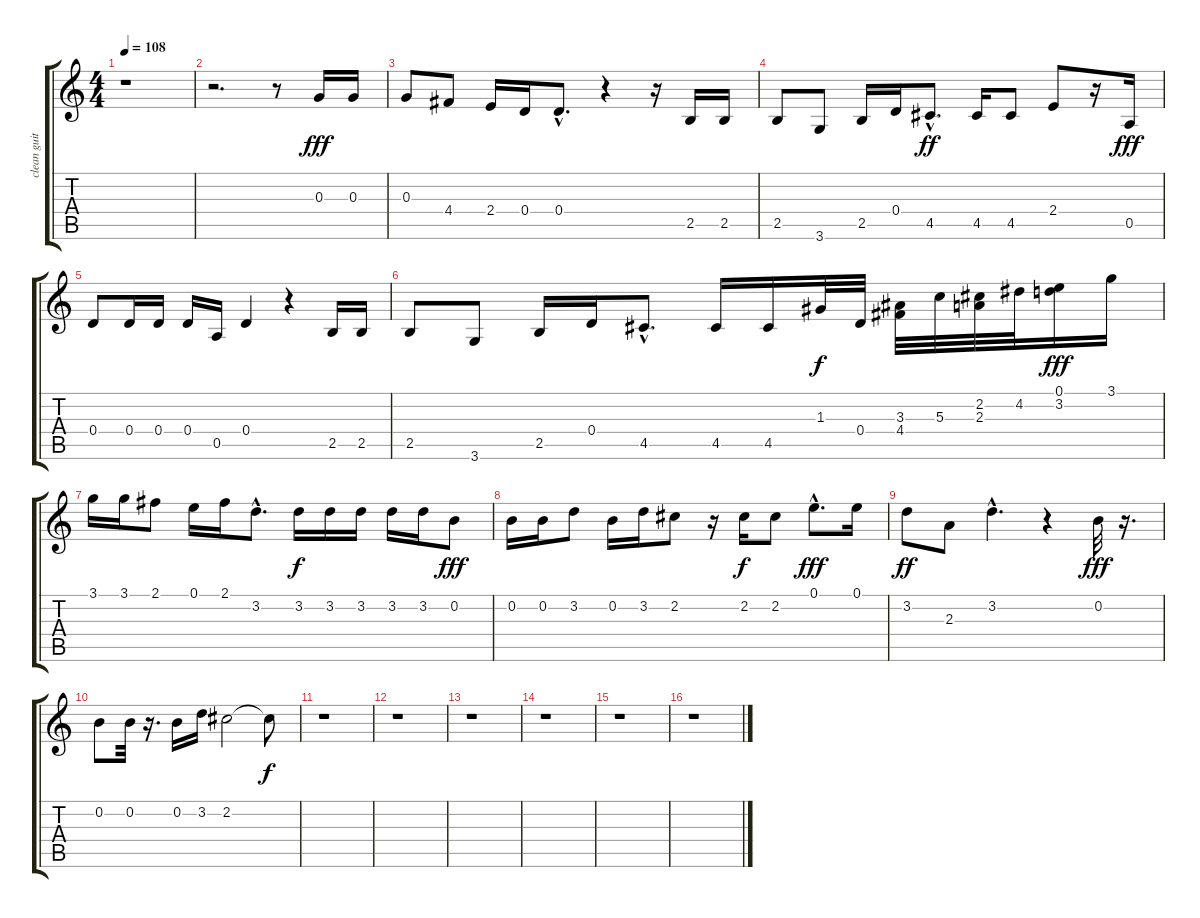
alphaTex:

\track ("clean guitar" "clean guit") {instrument electricguitarclean}
\staff {score tabs}
\tuning (E4 B3 G3 D3 A2 E2) {hide}
\ts (4 4)
\tempo 108
\clef g2
\ks c
r.1{dy f} |
r.2{d} r.8 0.3.16{dy fff volume 16} 0.3.16 |
0.3.8 4.4.8 2.4.16 0.4.16 0.4{hac}.8{d} r.4 r.16 2.5.16 2.5.16 |
2.5.8 3.6.8 2.5.16 0.4.16 4.5{hac}.8{d dy ff} 4.5.16 4.5.8 2.4.8 r.16 0.5.16{dy fff} |
0.4.8 0.4.16 0.4.16 0.4.16 0.5.16 0.4.4 r.4 2.5.16 2.5.16 |
2.5.8 3.6.8 2.5.16 0.4.16 4.5{hac}.8{d} 4.5.16 4.5.16 1.3.32{dy f} 0.4.32 (3.3 4.4).32 5.3.32 (2.2 2.3).32 4.2.32 (0.1 3.2).16{dy fff} 3.1.16 |
3.1.16 3.1.16 2.1.8 0.1.16 2.1.16 3.2{hac}.8{d} 3.2.16{dy f} 3.2.16 3.2.16 3.2.16 3.2.16 0.2.8{dy fff} |
0.2.16 0.2.16 3.2.8 0.2.16 3.2.16 2.2.8 r.16 2.2.16{dy f} 2.2.8 0.1{hac}.8{d dy fff} 0.1.16 |
3.2.8{dy ff} 2.3.8 3.2{hac}.4{d} r.4 0.2.32{dy fff} r.16{d} |
0.2.8 0.2.32 r.16{d} 0.2.16 3.2.16 2.2.2 2.2{t}.8{dy f} |
r.1 |
r.1 |
r.1 |
r.1 |
r.1 |
r.1
